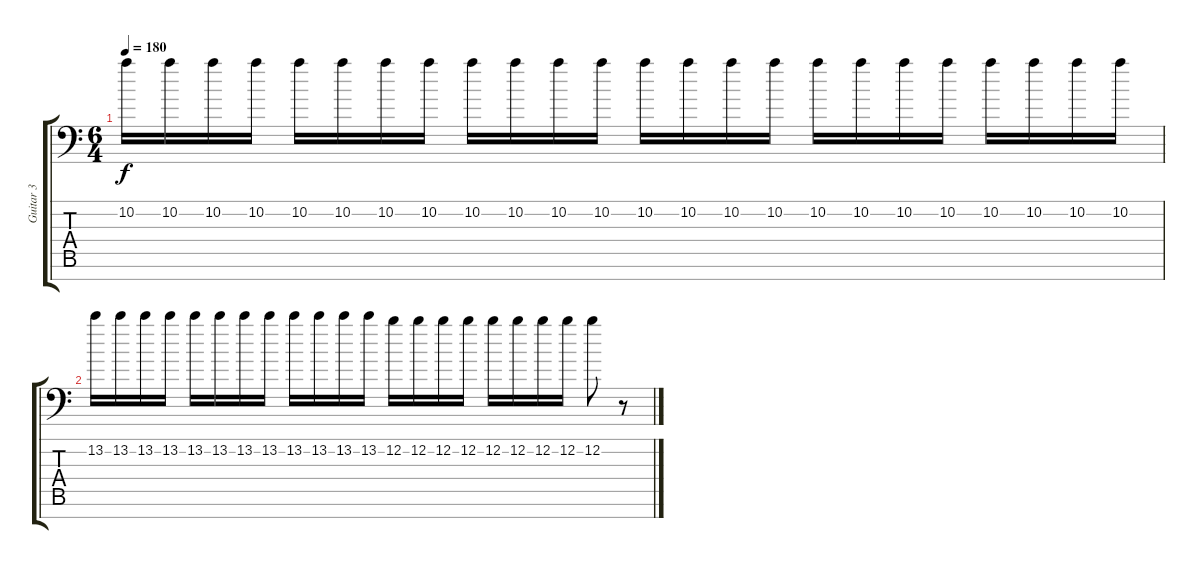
\track ("Guitar 3" "Guitar 3") {instrument overdrivenguitar}
\staff {score tabs}
\tuning (E4 B3 G3 D3 A2 E2 A1) {hide}
\ts (6 4)
\tempo 180
\clef f4
\ks c
10.2.16{dy f} 10.2.16 10.2.16 10.2.16 10.2.16 10.2.16 10.2.16 10.2.16 10.2.16 10.2.16 10.2.16 10.2.16 10.2.16 10.2.16 10.2.16 10.2.16 10.2.16 10.2.16 10.2.16 10.2.16 10.2.16 10.2.16 10.2.16 10.2.16 |
13.2.16 13.2.16 13.2.16 13.2.16 13.2.16 13.2.16 13.2.16 13.2.16 13.2.16 13.2.16 13.2.16 13.2.16 12.2.16 12.2.16 12.2.16 12.2.16 12.2.16 12.2.16 12.2.16 12.2.16 12.2.8 r.8
